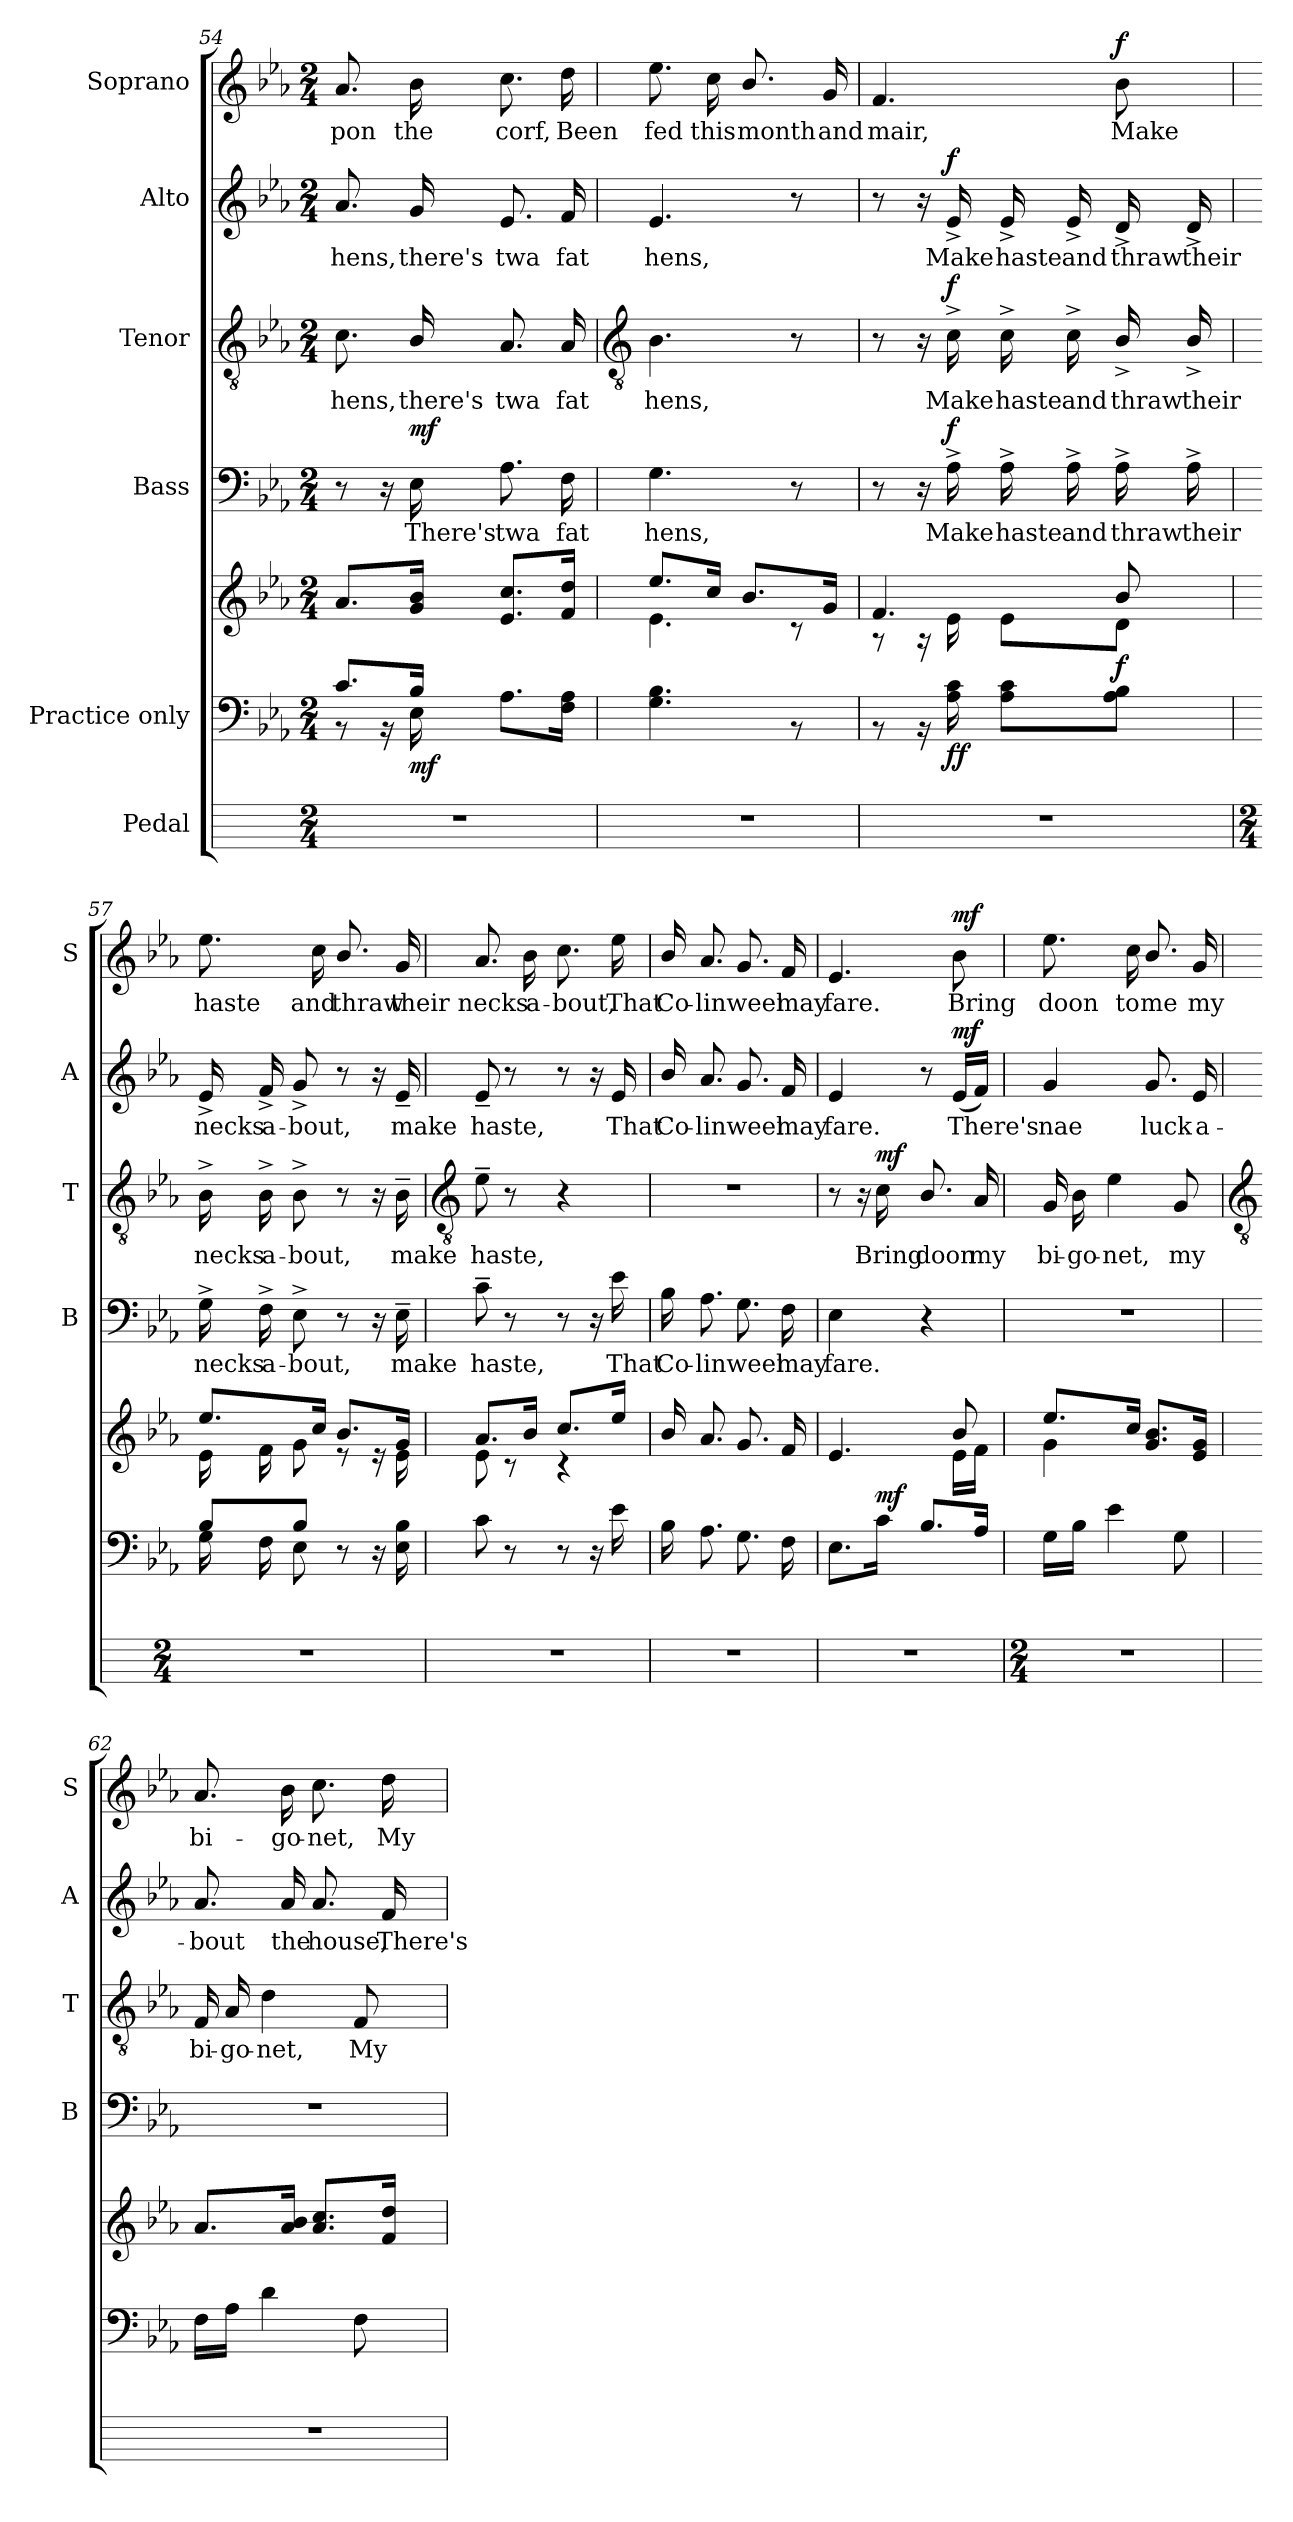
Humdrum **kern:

**kern	**kern	**kern	**dynam	**kern	**text	**dynam	**kern	**text	**dynam	**kern	**text	**dynam	**kern	**text	**dynam
*part6	*part5	*part5	*part5	*part4	*part4	*part4	*part3	*part3	*part3	*part2	*part2	*part2	*part1	*part1	*part1
*staff7	*staff6	*staff5	*staff5/6	*staff4	*staff4	*staff4	*staff3	*staff3	*staff3	*staff2	*staff2	*staff2	*staff1	*staff1	*staff1
*I"Pedal	*I"Practice only	*	*	*I"Bass	*	*	*I"Tenor	*	*	*I"Alto	*	*	*I"Soprano	*	*
*	*	*	*	*I'B	*	*	*I'T	*	*	*I'A	*	*	*I'S	*	*
!!LO:LB:g=z
*	*clefF4	*clefG2	*	*clefF4	*	*	*clefGv2	*	*	*clefG2	*	*	*clefG2	*	*
*	*k[b-e-a-]	*k[b-e-a-]	*	*k[b-e-a-]	*	*	*k[b-e-a-]	*	*	*k[b-e-a-]	*	*	*k[b-e-a-]	*	*
*	*E-:	*E-:	*	*E-:	*	*	*E-:	*	*	*E-:	*	*	*E-:	*	*
*M2/4	*M2/4	*M2/4	*	*M2/4	*	*	*M2/4	*	*	*M2/4	*	*	*M2/4	*	*
=54	=54	=54	=54	=54	=54	=54	=54	=54	=54	=54	=54	=54	=54	=54	=54
*	*^	*^	*	*	*	*	*	*	*	*	*	*	*	*	*
!	!	!	!	!	!	!	!	!	!	!LO:LY:b	!	!	!LO:LY:b	!	!	!LO:LY:b	!
2r	8.c/L	8r	8.a-/L	2ryy	.	8r	.	.	8.c	hens,	.	8.a-	hens,	.	8.a-	-pon	.
.	.	16r	.	.	.	16r	.	.	.	.	.	.	.	.	.	.	.
!	!	!	!	!	!LO:DY:b=2	!	!LO:LY:b	!LO:DY:b	!	!LO:LY:b	!	!	!LO:LY:b	!	!	!LO:LY:b	!
.	16B-/J	16E-\	16g/ 16b-/J	.	mf	16E-	There's	mf	16B-/	there's	.	16g	there's	.	16b-	the	.
!	!	!	!	!	!	!	!LO:LY:b	!	!	!LO:LY:b	!	!	!LO:LY:b	!	!	!LO:LY:b	!
.	4ryy	8.A-\L	8.e-/ 8.cc/L	.	.	8.A-	twa	.	8.A-	twa	.	8.e-	twa	.	8.cc	corf,	.
!	!	!	!	!	!	!	!LO:LY:b	!	!	!LO:LY:b	!	!	!LO:LY:b	!	!	!LO:LY:b	!
.	.	16F\ 16A-\J	16f/ 16dd/J	.	.	16F	fat	.	16A-	fat	.	16f	fat	.	16dd	Been	.
!!LO:LB:g=z
=55	=55	=55	=55	=55	=55	=55	=55	=55	=55	=55	=55	=55	=55	=55	=55	=55	=55
*	*	*	*	*	*	*	*	*	*clefGv2	*	*	*	*	*	*	*	*
!	!	!	!	!	!	!	!LO:LY:b	!	!	!LO:LY:b	!	!	!LO:LY:b	!	!	!LO:LY:b	!
2r	2ryy	4.G\ 4.B-\	8.ee-/L	4.e-\	.	4.G	hens,	.	4.B-	hens,	.	4.e-	hens,	.	8.ee-	fed	.
!	!	!	!	!	!	!	!	!	!	!	!	!	!	!	!	!LO:LY:b	!
.	.	.	16cc/J	.	.	.	.	.	.	.	.	.	.	.	16cc	this	.
!	!	!	!	!	!	!	!	!	!	!	!	!	!	!	!	!LO:LY:b	!
.	.	.	8.b-/L	.	.	.	.	.	.	.	.	.	.	.	8.b-/	month	.
.	.	8r	.	8r	.	8r	.	.	8r	.	.	8r	.	.	.	.	.
!	!	!	!	!	!	!	!	!	!	!	!	!	!	!	!	!LO:LY:b	!
.	.	.	16g/J	.	.	.	.	.	.	.	.	.	.	.	16g	and	.
=56	=56	=56	=56	=56	=56	=56	=56	=56	=56	=56	=56	=56	=56	=56	=56	=56	=56
!	!	!	!	!	!	!	!	!	!	!	!	!	!	!	!	!LO:LY:b	!
2r	2ryy	8r	4.f/	8r	.	8r	.	.	8r	.	.	8r	.	.	4.f	mair,	.
.	.	16r	.	16r	.	16r	.	.	16r	.	.	16r	.	.	.	.	.
!	!	!	!	!	!LO:DY:b=2	!	!LO:LY:b	!	!	!LO:LY:b	!	!	!LO:LY:b	!	!	!	!
!	!	!	!	!	!LO:DY:n=1:b	!	!	!LO:DY:b	!	!	!LO:DY:b	!	!	!LO:DY:b	!	!	!
.	.	16A-\ 16c\	.	16e-\	f f	16A-^	Make	f	16c^	Make	f	16e-^	Make	f	.	.	.
!	!	!	!	!	!	!	!LO:LY:b	!	!	!LO:LY:b	!	!	!LO:LY:b	!	!	!	!
.	.	8A-\ 8c\L	.	8e-\L	.	16A-^	haste	.	16c^	haste	.	16e-^	haste	.	.	.	.
!	!	!	!	!	!	!	!LO:LY:b	!	!	!LO:LY:b	!	!	!LO:LY:b	!	!	!	!
.	.	.	.	.	.	16A-^	and	.	16c^	and	.	16e-^	and	.	.	.	.
!	!	!	!	!	!LO:DY:n=2:b	!	!LO:LY:b	!	!	!LO:LY:b	!	!	!LO:LY:b	!	!	!LO:LY:b	!LO:DY:b
.	.	8A-\ 8B-\J	8b-/	8d\J	f	16A-^\	thraw	.	16B-^/	thraw	.	16d^	thraw	.	8b-	Make	f
!	!	!	!	!	!	!	!LO:LY:b	!	!	!LO:LY:b	!	!	!LO:LY:b	!	!	!	!
.	.	.	.	.	.	16A-^\	their	.	16B-^/	their	.	16d^	their	.	.	.	.
!!LO:LB:g=z
=57	=57	=57	=57	=57	=57	=57	=57	=57	=57	=57	=57	=57	=57	=57	=57	=57	=57
*M2/4	*	*	*	*	*	*	*	*	*	*	*	*	*	*	*	*	*
!	!	!	!	!	!	!	!LO:LY:b	!	!	!LO:LY:b	!	!	!LO:LY:b	!	!	!LO:LY:b	!
2r	8B-/L	16G\LL	8.ee-/L	16e-\LL	.	16G^	necks	.	16B-^	necks	.	16e-^	necks	.	8.ee-	haste	.
!	!	!	!	!	!	!	!LO:LY:b	!	!	!LO:LY:b	!	!	!LO:LY:b	!	!	!	!
.	.	16F\	.	16f\	.	16F^	a-	.	16B-^	a-	.	16f^	a-	.	.	.	.
!	!	!	!	!	!	!	!LO:LY:b	!	!	!LO:LY:b	!	!	!LO:LY:b	!	!	!	!
.	8B-/J	8E-\J	.	8g\J	.	8E-^	-bout,	.	8B-^	-bout,	.	8g^	-bout,	.	.	.	.
!	!	!	!	!	!	!	!	!	!	!	!	!	!	!	!	!LO:LY:b	!
.	.	.	16cc/J	.	.	.	.	.	.	.	.	.	.	.	16cc	and	.
!	!	!	!	!	!	!	!	!	!	!	!	!	!	!	!	!LO:LY:b	!
.	4ryy	8r	8.b-/L	8r	.	8r	.	.	8r	.	.	8r	.	.	8.b-/	thraw	.
.	.	16r	.	16r	.	16r	.	.	16r	.	.	16r	.	.	.	.	.
!	!	!	!	!	!	!	!LO:LY:b	!	!	!LO:LY:b	!	!	!LO:LY:b	!	!	!LO:LY:b	!
.	.	16E-\ 16B-\	16g/J	16e-\	.	16E-~	make	.	16B-~	make	.	16e-~	make	.	16g	their	.
*	*v	*v	*	*	*	*	*	*	*	*	*	*	*	*	*	*	*
!!LO:LB:g=z
=58	=58	=58	=58	=58	=58	=58	=58	=58	=58	=58	=58	=58	=58	=58	=58	=58
*	*	*	*	*	*	*	*	*clefGv2	*	*	*	*	*	*	*	*
*	*^	*	*	*	*	*	*	*	*	*	*	*	*	*	*	*
!	!	!	!	!	!	!	!LO:LY:b	!	!	!LO:LY:b	!	!	!LO:LY:b	!	!	!LO:LY:b	!
*	*v	*v	*	*	*	*	*	*	*	*	*	*	*	*	*	*	*
2r	8c	8.a-/L	8e-\	.	8c~	haste,	.	8e-~	haste,	.	8e-~	haste,	.	8.a-	necks	.
.	8r	.	8r	.	8r	.	.	8r	.	.	8r	.	.	.	.	.
!	!	!	!	!	!	!	!	!	!	!	!	!	!	!	!LO:LY:b	!
.	.	16b-/J	.	.	.	.	.	.	.	.	.	.	.	16b-	a-	.
!	!	!	!	!	!	!	!	!	!	!	!	!	!	!	!LO:LY:b	!
.	8r	8.cc/L	4r	.	8r	.	.	4r	.	.	8r	.	.	8.cc	-bout,	.
.	16r	.	.	.	16r	.	.	.	.	.	16r	.	.	.	.	.
!	!	!	!	!	!	!LO:LY:b	!	!	!	!	!	!LO:LY:b	!	!	!LO:LY:b	!
.	16e-	16ee-/J	.	.	16e-	That	.	.	.	.	16e-	That	.	16ee-	That	.
=59	=59	=59	=59	=59	=59	=59	=59	=59	=59	=59	=59	=59	=59	=59	=59	=59
!	!	!	!	!	!	!LO:LY:b	!	!LO:N:vis=1	!	!	!	!LO:LY:b	!	!	!LO:LY:b	!
2r	16B-\LL	16b-/LL	2ryy	.	16B-\	Co-	.	2r	.	.	16b-/	Co-	.	16b-/	Co-	.
!	!	!	!	!	!	!LO:LY:b	!	!	!	!	!	!LO:LY:b	!	!	!LO:LY:b	!
.	8.A-J	8.a-/J	.	.	8.A-	-lin	.	.	.	.	8.a-	-lin	.	8.a-	-lin	.
!	!	!	!	!	!	!LO:LY:b	!	!	!	!	!	!LO:LY:b	!	!	!LO:LY:b	!
.	8.GL	8.g/L	.	.	8.G	weel	.	.	.	.	8.g	weel	.	8.g	weel	.
!	!	!	!	!	!	!LO:LY:b	!	!	!	!	!	!LO:LY:b	!	!	!LO:LY:b	!
.	16FJ	16f/J	.	.	16F	may	.	.	.	.	16f	may	.	16f	may	.
=60	=60	=60	=60	=60	=60	=60	=60	=60	=60	=60	=60	=60	=60	=60	=60	=60
!	!	!	!	!	!	!LO:LY:b	!	!	!	!	!	!LO:LY:b	!	!	!LO:LY:b	!
2r	8.E-L	4.e-/	4.ryy	.	4E-	fare.	.	8r	.	.	4e-	fare.	.	4.e-	fare.	.
.	.	.	.	.	.	.	.	16r	.	.	.	.	.	.	.	.
!	!	!	!	!LO:DY:a=2	!	!	!	!	!LO:LY:b	!LO:DY:b	!	!	!	!	!	!
.	16cJ	.	.	mf	.	.	.	16c	Bring	mf	.	.	.	.	.	.
!	!	!	!	!	!	!	!	!	!LO:LY:b	!	!	!	!	!	!	!
.	8.B-/L	.	.	.	4r	.	.	8.B-/	doon	.	8r	.	.	.	.	.
!	!	!	!	!LO:DY:b	!	!	!	!	!	!	!	!LO:LY:b	!	!	!LO:LY:b	!
!	!	!	!	!LO:DY:n=1:b	!	!	!	!	!	!	!	!	!LO:DY:b	!	!	!LO:DY:b
.	.	8b-/	16e-\LL	mf mf	.	.	.	.	.	.	(<16e-LL	There's	mf	8b-	Bring	mf
!	!	!	!	!	!	!	!	!	!LO:LY:b	!	!	!	!	!	!	!
.	16A-J	.	16f\JJ	.	.	.	.	16A-	my	.	16fJJ)	.	.	.	.	.
!!LO:LB:g=z
=61	=61	=61	=61	=61	=61	=61	=61	=61	=61	=61	=61	=61	=61	=61	=61	=61
*M2/4	*	*	*	*	*	*	*	*	*	*	*	*	*	*	*	*
!	!	!	!	!	!LO:N:vis=1	!	!	!	!LO:LY:b	!	!	!LO:LY:b	!	!	!LO:LY:b	!
2r	16GLL	8.ee-/L	4g\	.	2r	.	.	16G	bi-	.	4g	nae	.	8.ee-	doon	.
!	!	!	!	!	!	!	!	!	!LO:LY:b	!	!	!	!	!	!	!
.	16B-JJ	.	.	.	.	.	.	16B-	-go-	.	.	.	.	.	.	.
!	!	!	!	!	!	!	!	!	!LO:LY:b	!	!	!	!	!	!	!
.	4e-	.	.	.	.	.	.	4e-	-net,	.	.	.	.	.	.	.
!	!	!	!	!	!	!	!	!	!	!	!	!	!	!	!LO:LY:b	!
.	.	16cc/J	.	.	.	.	.	.	.	.	.	.	.	16cc	to	.
!	!	!	!	!	!	!	!	!	!	!	!	!LO:LY:b	!	!	!LO:LY:b	!
.	.	8.g/ 8.b-/L	4ryy	.	.	.	.	.	.	.	8.g	luck	.	8.b-/	me	.
!	!	!	!	!	!	!	!	!	!LO:LY:b	!	!	!	!	!	!	!
.	8G	.	.	.	.	.	.	8G	my	.	.	.	.	.	.	.
!	!	!	!	!	!	!	!	!	!	!	!	!LO:LY:b	!	!	!LO:LY:b	!
.	.	16e-/ 16g/J	.	.	.	.	.	.	.	.	16e-	a-	.	16g	my	.
!!LO:LB:g=z
=62	=62	=62	=62	=62	=62	=62	=62	=62	=62	=62	=62	=62	=62	=62	=62	=62
*	*	*	*	*	*	*	*	*clefGv2	*	*	*	*	*	*	*	*
*	*^	*	*	*	*	*	*	*	*	*	*	*	*	*	*	*
!	!	!	!	!	!	!LO:N:vis=1	!	!	!	!LO:LY:b	!	!	!LO:LY:b	!	!	!LO:LY:b	!
2r	2ryy	16F\LL	8.a-/L	2ryy	.	2r	.	.	16F	bi-	.	8.a-	-bout	.	8.a-	bi-	.
!	!	!	!	!	!	!	!	!	!	!LO:LY:b	!	!	!	!	!	!	!
.	.	16A-\JJ	.	.	.	.	.	.	16A-	-go-	.	.	.	.	.	.	.
!	!	!	!	!	!	!	!	!	!	!LO:LY:b	!	!	!	!	!	!	!
.	.	4d\	.	.	.	.	.	.	4d	-net,	.	.	.	.	.	.	.
!	!	!	!	!	!	!	!	!	!	!	!	!	!LO:LY:b	!	!	!LO:LY:b	!
.	.	.	16a-/ 16b-/J	.	.	.	.	.	.	.	.	16a-	the	.	16b-	-go-	.
!	!	!	!	!	!	!	!	!	!	!	!	!	!LO:LY:b	!	!	!LO:LY:b	!
.	.	.	8.a-/ 8.cc/L	.	.	.	.	.	.	.	.	8.a-	house,	.	8.cc	-net,	.
!	!	!	!	!	!	!	!	!	!	!LO:LY:b	!	!	!	!	!	!	!
.	.	8F\	.	.	.	.	.	.	8F	My	.	.	.	.	.	.	.
!	!	!	!	!	!	!	!	!	!	!	!	!	!LO:LY:b	!	!	!LO:LY:b	!
.	.	.	16f/ 16dd/J	.	.	.	.	.	.	.	.	16f	There's	.	16dd	My	.
*	*v	*v	*	*	*	*	*	*	*	*	*	*	*	*	*	*	*
*	*	*v	*v	*	*	*	*	*	*	*	*	*	*	*	*	*
=	=	=	=	=	=	=	=	=	=	=	=	=	=	=	=
*-	*-	*-	*-	*-	*-	*-	*-	*-	*-	*-	*-	*-	*-	*-	*-
